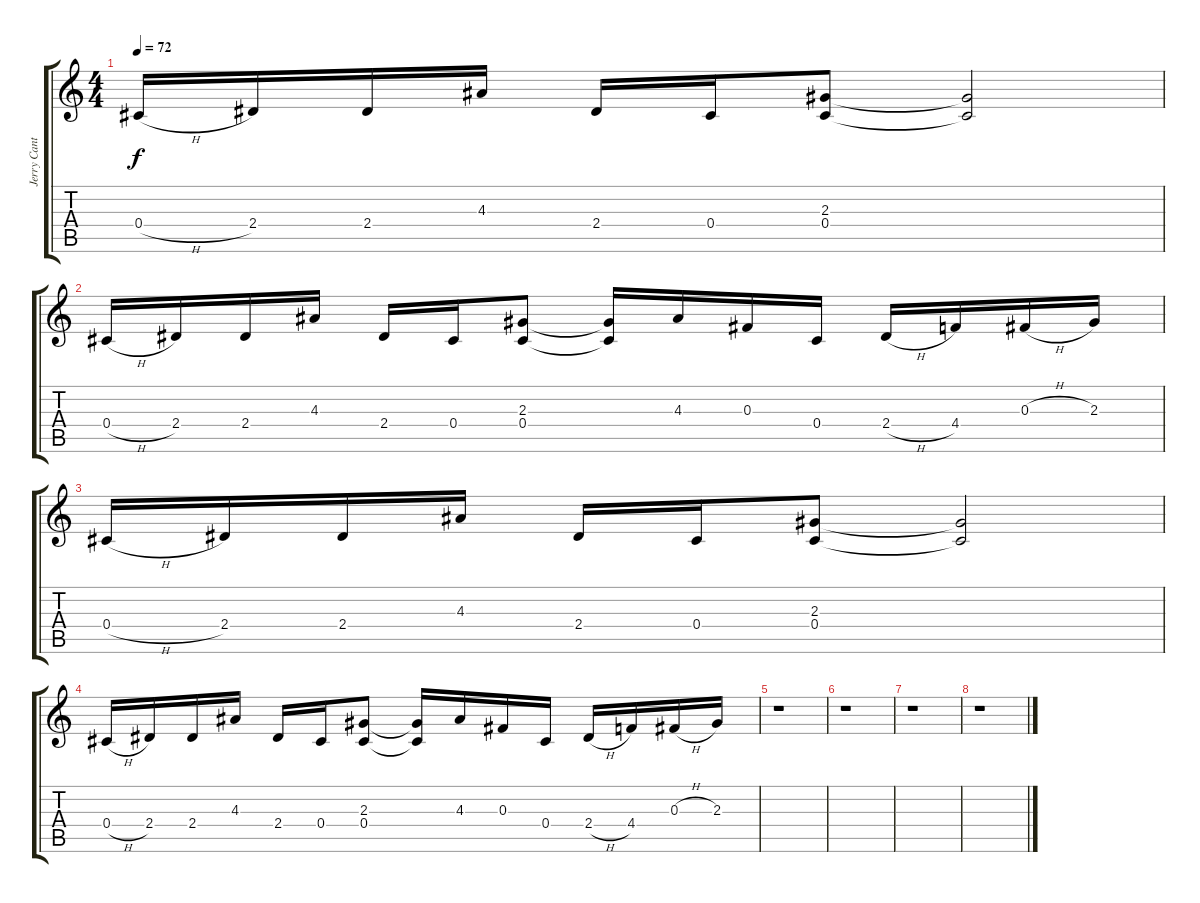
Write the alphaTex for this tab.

\track ("Jerry Cantrell - Guitar 1 - Clean" "Jerry Cant") {instrument electricguitarclean}
\staff {score tabs}
\tuning (Eb4 Bb3 Gb3 Db3 Ab2 Eb2) {hide}
\ts (4 4)
\tempo 72
\clef g2
\ks c
0.4{h}.16{dy f} 2.4.16 2.4.16 4.3.16 2.4.16 0.4.16 (2.3 0.4).8 (2.3{t} 0.4{t}).2 |
0.4{h}.16 2.4.16 2.4.16 4.3.16 2.4.16 0.4.16 (2.3 0.4).8 (2.3{t} 0.4{t}).16 4.3.16 0.3.16 0.4.16 2.4{h}.16 4.4.16 0.3{h}.16 2.3.16 |
0.4{h}.16 2.4.16 2.4.16 4.3.16 2.4.16 0.4.16 (2.3 0.4).8 (2.3{t} 0.4{t}).2 |
0.4{h}.16 2.4.16 2.4.16 4.3.16 2.4.16 0.4.16 (2.3 0.4).8 (2.3{t} 0.4{t}).16 4.3.16 0.3.16 0.4.16 2.4{h}.16 4.4.16 0.3{h}.16 2.3.16 |
r.1 |
r.1 |
r.1 |
r.1
